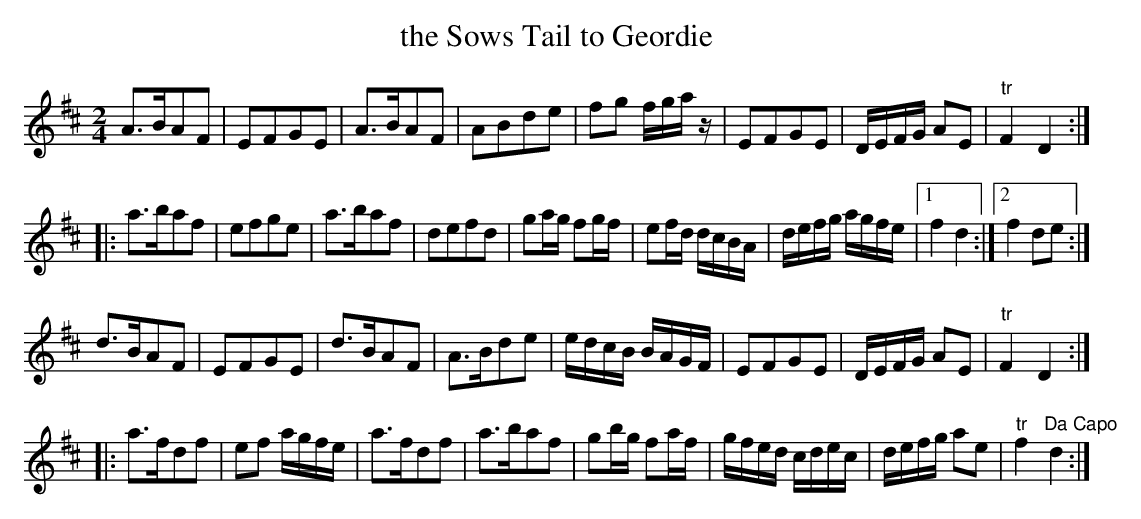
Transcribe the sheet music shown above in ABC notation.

X:1
T:the Sows Tail to Geordie
L:1/8
M:2/4
K:D
A>BAF| EFGE| A>BAF| ABde| \
fg f/g/a/z/| EFGE| D/E/F/G/ AE| "tr"F2D2::
a>baf| efge| a>baf| defd| \
ga/g/ fg/f/| ef/d/ d/c/B/A/| \
d/e/f/g/ a/g/f/e/|1 f2d2 :|2 f2de :|
d>BAF| EFGE| d>BAF| A>Bde| \
e/d/c/B/ B/A/G/F/| EFGE| D/E/F/G/ AE| "tr"F2D2::
a>fdf| ef a/g/f/e/| a>fdf| a>baf|\
gb/g/ fa/f/| g/f/e/d/ c/d/e/c/|\
d/e/f/g/ ae| "tr"f2 "Da Capo"d2:|
